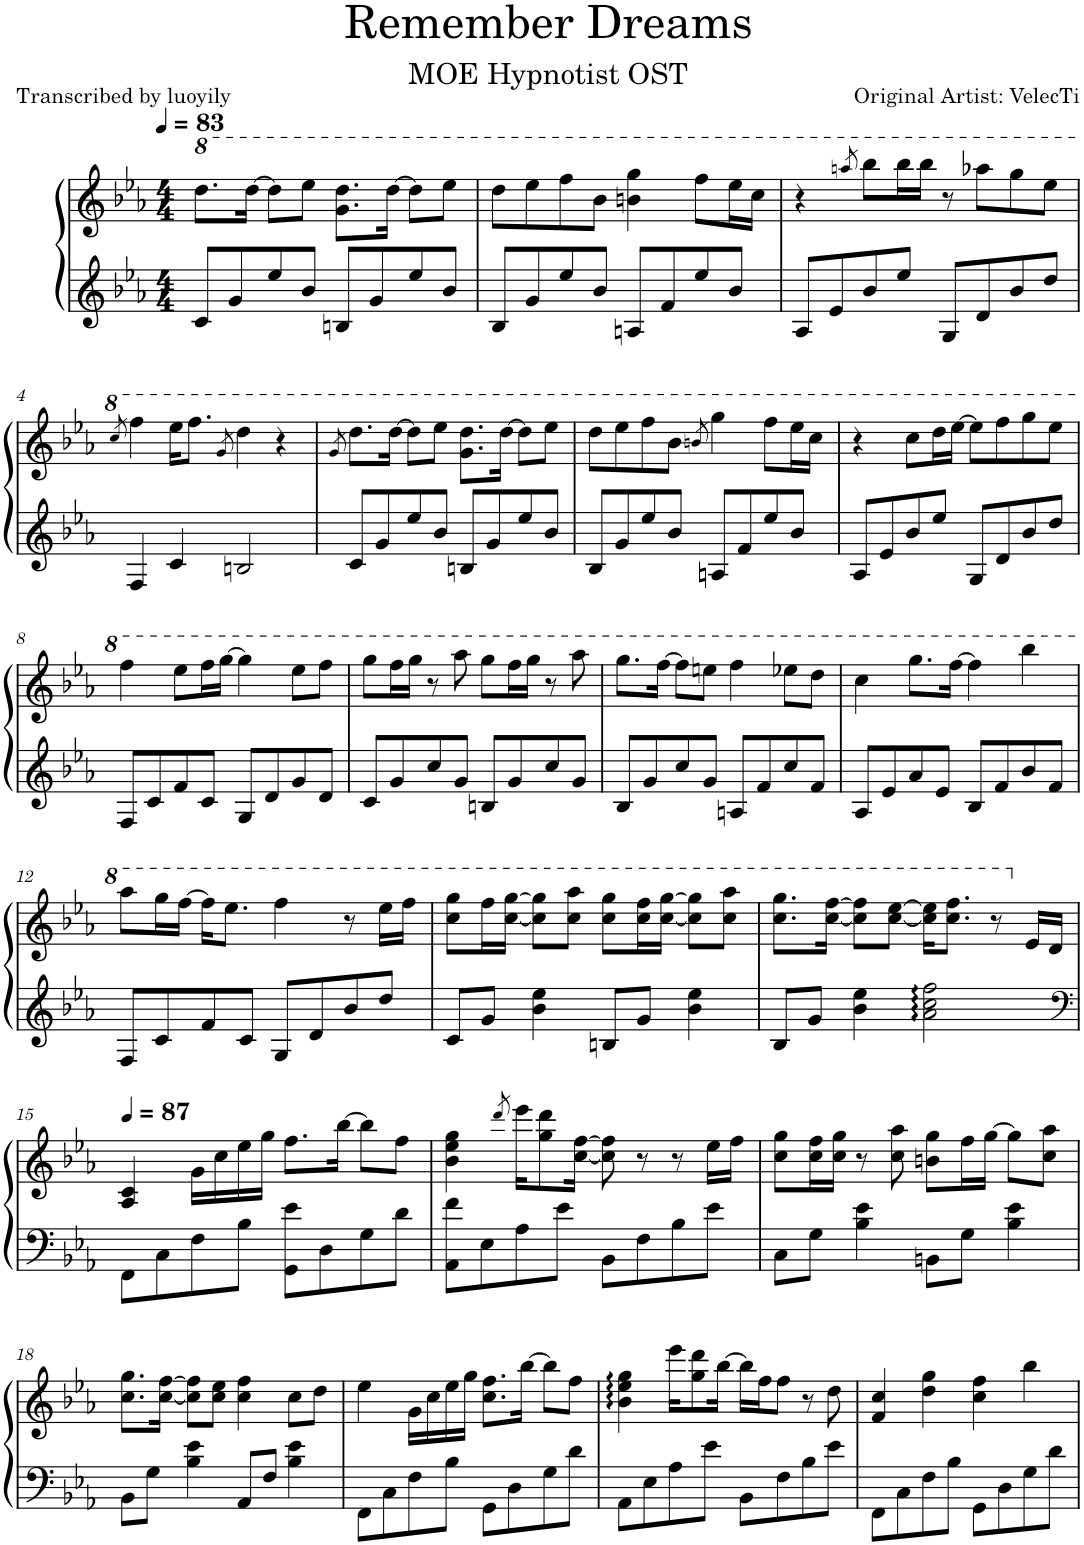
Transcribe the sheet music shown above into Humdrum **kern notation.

**kern	**kern
*part1	*part1
*staff2	*staff1
*I"钢琴, Piano 1	*
*I'Pno.	*
*clefG2	*clefG2
*k[b-e-a-]	*k[b-e-a-]
*M4/4	*M4/4
*MM83	*MM83
*	*8va
=1	=1
8c/L	8.ddd\L
8g/	.
.	[16ddd\Jk
8ee-/	8ddd\L]
8b-/J	8eee-\J
8Bn/L	8.gg\ 8.ddd\L
8g/	.
.	[16ddd\Jk
8ee-/	8ddd\L]
8b-/J	8eee-\J
=2	=2
8B-/L	8ddd\L
8g/	8eee-\
8ee-/	8fff\
8b-/J	8bb-\J
8An/L	4bbn\ 4ggg\
8f/	.
8ee-/	8fff\L
8b-/J	16eee-\L
.	16ccc\JJ
=3	=3
8A-/L	4r
8e-/	.
.	8qaaan/
8b-/	8bbb-\L
8ee-/J	16bbb-\L
.	16bbb-\JJ
8G/L	8r
8d/	8aaa-X\L
8b-/	8ggg\
8dd/J	8eee-\J
!!LO:LB:g=z
=4	=4
.	8qccc/
4F/	4fff\
4c/	16eee-\KL
.	8.fff\J
.	8qgg/
2Bn/	4ddd\
.	4r
=5	=5
.	8qgg/
8c/L	8.ddd\L
8g/	.
.	[16ddd\Jk
8ee-/	8ddd\L]
8b-/J	8eee-\J
8Bn/L	8.gg\ 8.ddd\L
8g/	.
.	[16ddd\Jk
8ee-/	8ddd\L]
8b-/J	8eee-\J
=6	=6
8B-/L	8ddd\L
8g/	8eee-\
8ee-/	8fff\
8b-/J	8bb-\J
.	8qbbn/
8An/L	4ggg\
8f/	.
8ee-/	8fff\L
8b-/J	16eee-\L
.	16ccc\JJ
=7	=7
8A-/L	4r
8e-/	.
8b-/	8ccc\L
8ee-/J	16ddd\L
.	[16eee-\JJ
8G/L	8eee-\L]
8d/	8fff\
8b-/	8ggg\
8dd/J	8eee-\J
!!LO:LB:g=z
=8	=8
8F/L	4fff\
8c/	.
8f/	8eee-\L
8c/J	16fff\L
.	[16ggg\JJ
8G/L	4ggg\]
8d/	.
8g/	8eee-\L
8d/J	8fff\J
=9	=9
8c/L	8ggg\L
8g/	16fff\L
.	16ggg\JJ
8cc/	8r
8g/J	8aaa-\
8Bn/L	8ggg\L
8g/	16fff\L
.	16ggg\JJ
8cc/	8r
8g/J	8aaa-\
=10	=10
8B-/L	8.ggg\L
8g/	.
.	[16fff\Jk
8cc/	8fff\L]
8g/J	8eeen\J
8An/L	4fff\
8f/	.
8cc/	8eee-X\L
8f/J	8ddd\J
=11	=11
8A-/L	4ccc\
8e-/	.
8a-/	8.ggg\L
8e-/J	.
.	[16fff\Jk
8B-/L	4fff\]
8f/	.
8b-/	4bbb-\
8f/J	.
!!LO:LB:g=z
=12	=12
8F/L	8aaa-\L
8c/	16ggg\L
.	[16fff\JJ
8f/	16fff\KL]
.	8.eee-\J
8c/J	.
8G/L	4fff\
8d/	.
8b-/	8r
8dd/J	16eee-\LL
.	16fff\JJ
=13	=13
8c/L	8ccc\ 8ggg\L
8g/J	16fff\L
.	[16ccc\ [16ggg\JJ
4b-\ 4ee-\	8ccc\] 8ggg\]L
.	8ccc\ 8aaa-\J
8Bn/L	8ccc\ 8ggg\L
8g/J	16ccc\ 16fff\L
.	[16ccc\ [16ggg\JJ
4b-\ 4ee-\	8ccc\] 8ggg\]L
.	8ccc\ 8aaa-\J
=14	=14
8B-/L	8.ccc\ 8.ggg\L
8g/J	.
.	[16ccc\ [16fff\Jk
4b-\ 4ee-\	8ccc\] 8fff\]L
.	[8ccc\ [8eee-\J
2a-\ 2cc\ 2ff\	16ccc\] 16eee-\]KL
.	8.ccc\ 8.fff\J
.	8r
*	*X8va
.	16e-/LL
.	16d/JJ
!!LO:LB:g=z
=15	=15
*clefF4	*
*	*MM87
8FF\L	4A-/ 4c/
8C\	.
8F\	16g\LL
.	16cc\
8B-\J	16ee-\
.	16gg\JJ
8GG\ 8e-\L	8.ff\L
8D\	.
.	[16bb-\Jk
8G\	8bb-\L]
8d\J	8ff\J
=16	=16
8AA-\ 8f\L	4b-\ 4ee-\ 4gg\
8E-\	.
.	8qddd/
8A-\	16eee-\KL
.	8gg\ 8ddd\
8e-\J	.
.	[16cc\ [16ff\Jk
8BB-\L	8cc\] 8ff\]
8F\	8r
8B-\	8r
8e-\J	16ee-\LL
.	16ff\JJ
=17	=17
8C\L	8cc\ 8gg\L
8G\J	16cc\ 16ff\L
.	16cc\ 16gg\JJ
4B-\ 4e-\	8r
.	8cc\ 8aa-\
8BBn\L	8bn\ 8gg\L
8G\J	16ff\L
.	[16gg\JJ
4B-\ 4e-\	8gg\L]
.	8cc\ 8aa-\J
!!LO:LB:g=z
=18	=18
8BB-\L	8.cc\ 8.gg\L
8G\J	.
.	[16cc\ [16ff\Jk
4B-\ 4e-\	8cc\] 8ff\]L
.	8cc\ 8ee-\J
8AA-/L	4cc\ 4ff\
8F/J	.
4B-\ 4e-\	8cc\L
.	8dd\J
=19	=19
8FF\L	4ee-\
8C\	.
8F\	16g\LL
.	16cc\
8B-\J	16ee-\
.	16gg\JJ
8GG\L	8.cc\ 8.ff\L
8D\	.
.	[16bb-\Jk
8G\	8bb-\L]
8d\J	8ff\J
=20	=20
8AA-\L	4b-\ 4ee-\ 4gg\
8E-\	.
8A-\	16eee-\KL
.	8gg\ 8ddd\
8e-\J	.
.	[16bb-\Jk
8BB-\L	16bb-\LL]
.	16ff\J
8F\	8ff\J
8B-\	8r
8e-\J	8dd\
=21	=21
8FF\L	4f/ 4cc/
8C\	.
8F\	4dd\ 4gg\
8B-\J	.
8GG\L	4cc\ 4ff\
8D\	.
8G\	4bb-\
8d\J	.
=	=
*-	*-
